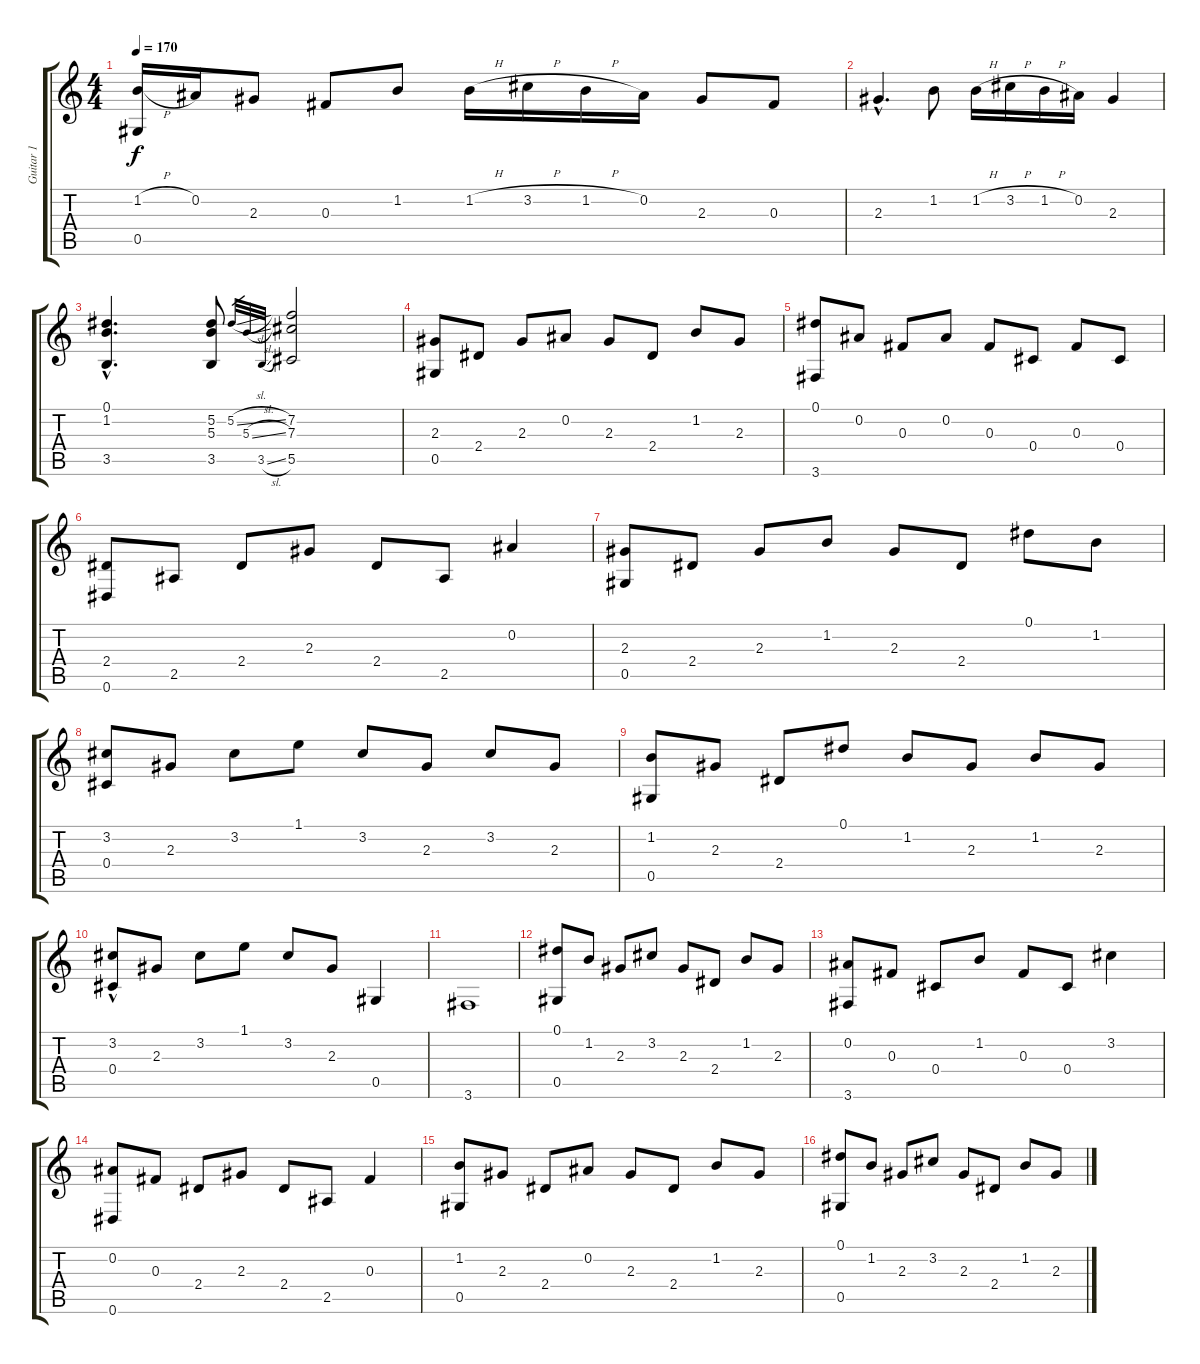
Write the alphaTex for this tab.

\track ("Guitar 1" "Guitar 1") {instrument acousticguitarnylon}
\staff {score tabs}
\tuning (Eb4 Bb3 Gb3 Db3 Ab2 Eb2) {hide}
\ts (4 4)
\tempo 170
\clef g2
\ks c
(1.2{h} 0.5).16{dy f} 0.2.16 2.3.8 0.3.8 1.2.8 1.2{h}.16 3.2{h}.16 1.2{h}.16 0.2.16 2.3.8 0.3.8 |
2.3{hac}.4{d} 1.2.8 1.2{h}.16 3.2{h}.16 1.2{h}.16 0.2.16 2.3.4 |
(0.1{hac} 1.2{hac} 3.5{hac}).4{d} (5.2 5.3 3.5).8 5.2{sl}.32{gr} 5.3{sl}.32{gr} 3.5{sl}.32{gr} (7.2 7.3 5.5).2 |
(2.3 0.5).8 2.4.8 2.3.8 0.2.8 2.3.8 2.4.8 1.2.8 2.3.8 |
(0.1 3.6).8 0.2.8 0.3.8 0.2.8 0.3.8 0.4.8 0.3.8 0.4.8 |
(2.4 0.6).8 2.5.8 2.4.8 2.3.8 2.4.8 2.5.8 0.2.4 |
(2.3 0.5).8 2.4.8 2.3.8 1.2.8 2.3.8 2.4.8 0.1.8 1.2.8 |
(3.2 0.4).8 2.3.8 3.2.8 1.1.8 3.2.8 2.3.8 3.2.8 2.3.8 |
(1.2 0.5).8 2.3.8 2.4.8 0.1.8 1.2.8 2.3.8 1.2.8 2.3.8 |
(3.2 0.4{hac}).8 2.3.8 3.2.8 1.1.8 3.2.8 2.3.8 0.5.4 |
3.6.1 |
(0.1 0.5).8 1.2.8 2.3.8 3.2.8 2.3.8 2.4.8 1.2.8 2.3.8 |
(0.2 3.6).8 0.3.8 0.4.8 1.2.8 0.3.8 0.4.8 3.2.4 |
(0.2 0.6).8 0.3.8 2.4.8 2.3.8 2.4.8 2.5.8 0.3.4 |
(1.2 0.5).8 2.3.8 2.4.8 0.2.8 2.3.8 2.4.8 1.2.8 2.3.8 |
(0.1 0.5).8 1.2.8 2.3.8 3.2.8 2.3.8 2.4.8 1.2.8 2.3.8
